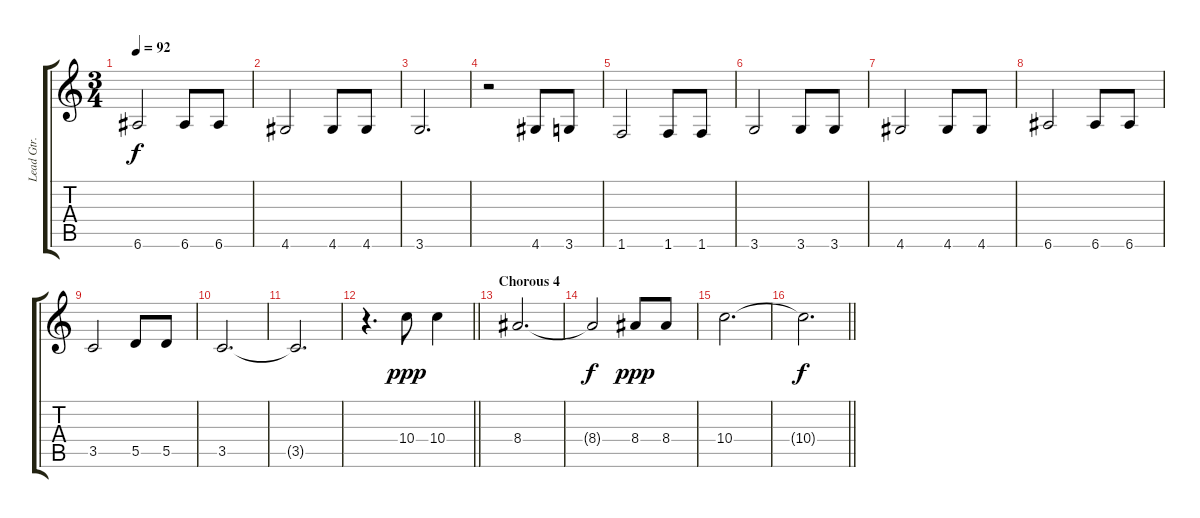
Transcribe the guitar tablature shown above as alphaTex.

\track ("Lead Gtr." "Lead Gtr.") {instrument overdrivenguitar}
\staff {score tabs}
\tuning (E4 B3 G3 D3 A2 E2) {hide}
\ts (3 4)
\tempo 92
\clef g2
\ks c
6.6.2{dy f} 6.6.8 6.6.8 |
4.6.2 4.6.8 4.6.8 |
3.6.2{d} |
r.2 4.6.8 3.6.8 |
1.6.2 1.6.8 1.6.8 |
3.6.2 3.6.8 3.6.8 |
4.6.2 4.6.8 4.6.8 |
6.6.2 6.6.8 6.6.8 |
3.5.2 5.5.8 5.5.8 |
3.5.2{d} |
3.5{t}.2{d} |
\barLineRight lightlight
r.4{d} 10.4.8{dy ppp} 10.4.4 |
\section ("" "Chorous 4")
8.4.2{d} |
8.4{t}.2{dy f} 8.4.8{dy ppp} 8.4.8 |
10.4.2{d} |
\barLineRight lightlight
10.4{t}.2{d dy f}
